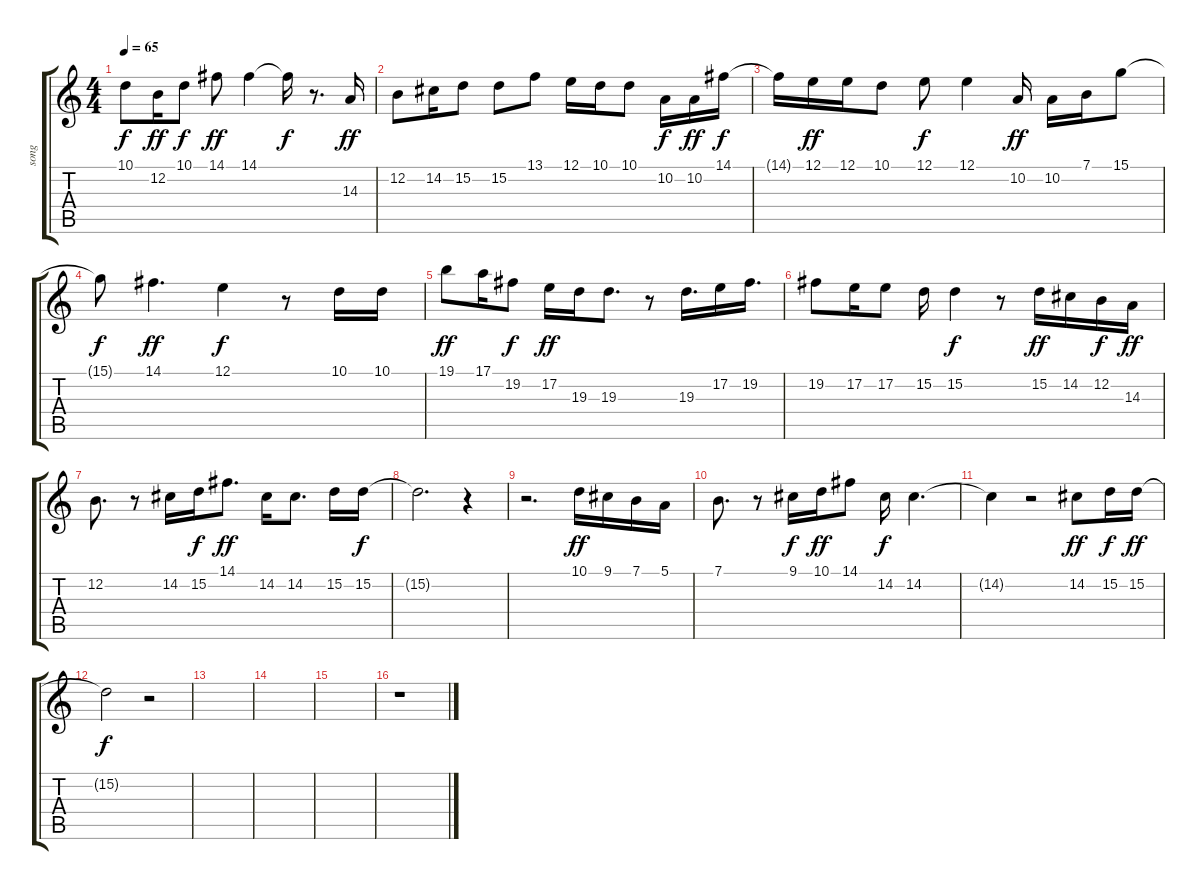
\track ("song" "song") {instrument electricpiano1}
\staff {score tabs}
\tuning (E4 B3 G3 D3 A2 E2) {hide}
\ts (4 4)
\tempo 65
\clef g2
\ks c
10.1.8{dy f} 12.2.16{dy ff} 10.1.8{dy f} 14.1.8{dy ff} 14.1.4 14.1{t}.16{dy f} r.8{d} 14.3.16{dy ff} |
12.2.8 14.2.16 15.2.8 15.2.8 13.1.8 12.1.16 10.1.16 10.1.8 10.2.16{dy f} 10.2.16{dy ff} 14.1.16{dy f} |
14.1{t}.16 12.1.16{dy ff} 12.1.16 10.1.8 12.1.8{dy f} 12.1.4 10.2.16{dy ff} 10.2.16 7.1.16 15.1.8 |
15.1{t}.8{dy f} 14.1.4{d dy ff} 12.1.4{dy f} r.8 10.1.16 10.1.16 |
19.1.8{dy ff} 17.1.16 19.2.8{dy f} 17.2.16{dy ff} 19.3.16 19.3.8{d} r.8 19.3.16{d} 17.2.16 19.2.16{d} |
19.2.8 17.2.16 17.2.8 15.2.16 15.2.4{dy f} r.8 15.2.16{dy ff} 14.2.16 12.2.16{dy f} 14.3.16{dy ff} |
12.2.8{d} r.8 14.2.16 15.2.16{dy f} 14.1.8{d dy ff} 14.2.16 14.2.8{d} 15.2.16 15.2.16{dy f} |
15.2{t}.2{d} r.4 |
r.2{d} 10.1.16{dy ff} 9.1.16 7.1.16 5.1.16 |
7.1.8{d} r.8 9.1.16{dy f} 10.1.16{dy ff} 14.1.8 14.2.16{dy f} 14.2.4{d} |
14.2{t}.4 r.2 14.2.8{dy ff} 15.2.16{dy f} 15.2.16{dy ff} |
15.2{t}.2{dy f} r.2 |
|
|
|
r.1
